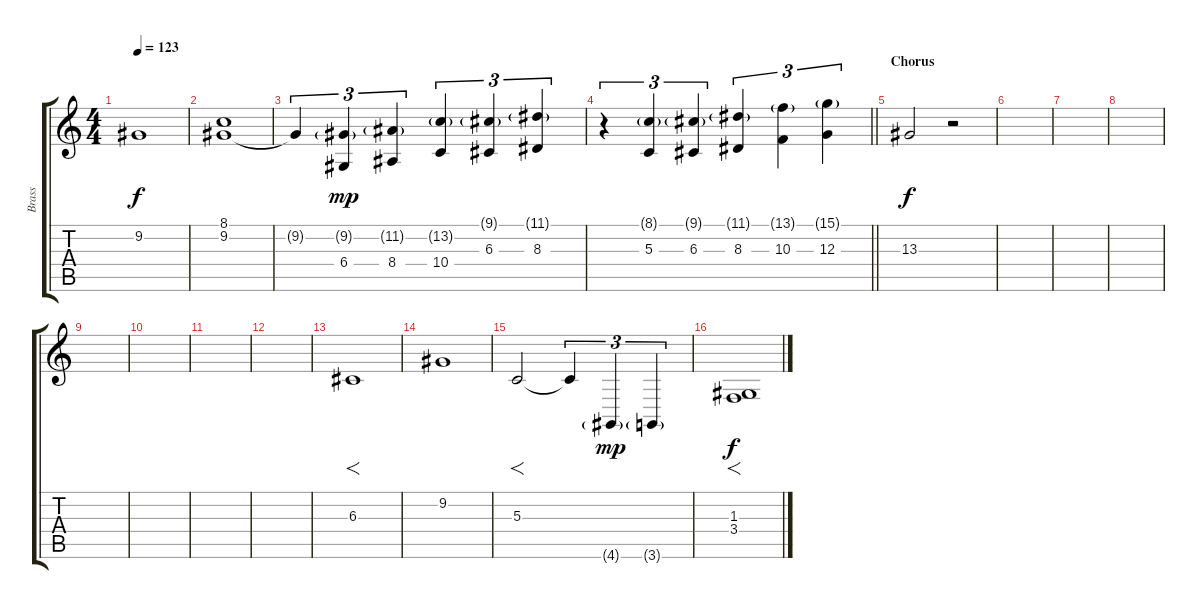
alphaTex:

\track ("Brass" "Brass") {instrument brasssection}
\staff {score tabs}
\tuning (E4 B3 G3 D3 A2 E2) {hide}
\ts (4 4)
\tempo 123
\clef g2
\ks c
9.2.1{dy f} |
(8.1 9.2).1 |
9.2{t}.4{tu (3 2)} (9.2{g} 6.4).4{tu (3 2) dy mp} (11.2{g} 8.4).4{tu (3 2)} (13.2{g} 10.4).4{tu (3 2)} (9.1{g} 6.3).4{tu (3 2)} (11.1{g} 8.3).4{tu (3 2)} |
\barLineRight lightlight
r.4{tu (3 2)} (8.1{g} 5.3).4{tu (3 2)} (9.1{g} 6.3).4{tu (3 2)} (11.1{g} 8.3).4{tu (3 2)} (13.1{g} 10.3).4{tu (3 2)} (15.1{g} 12.3).4{tu (3 2)} |
\section ("" "Chorus")
13.3.2{dy f} r.2 |
|
|
|
|
|
|
|
6.3.1{f} |
9.2.1 |
5.3.2{f} 5.3{t}.4{tu (3 2)} 4.6{g}.4{tu (3 2) dy mp} 3.6{g}.4{tu (3 2)} |
(1.3 3.4).1{f dy f}
